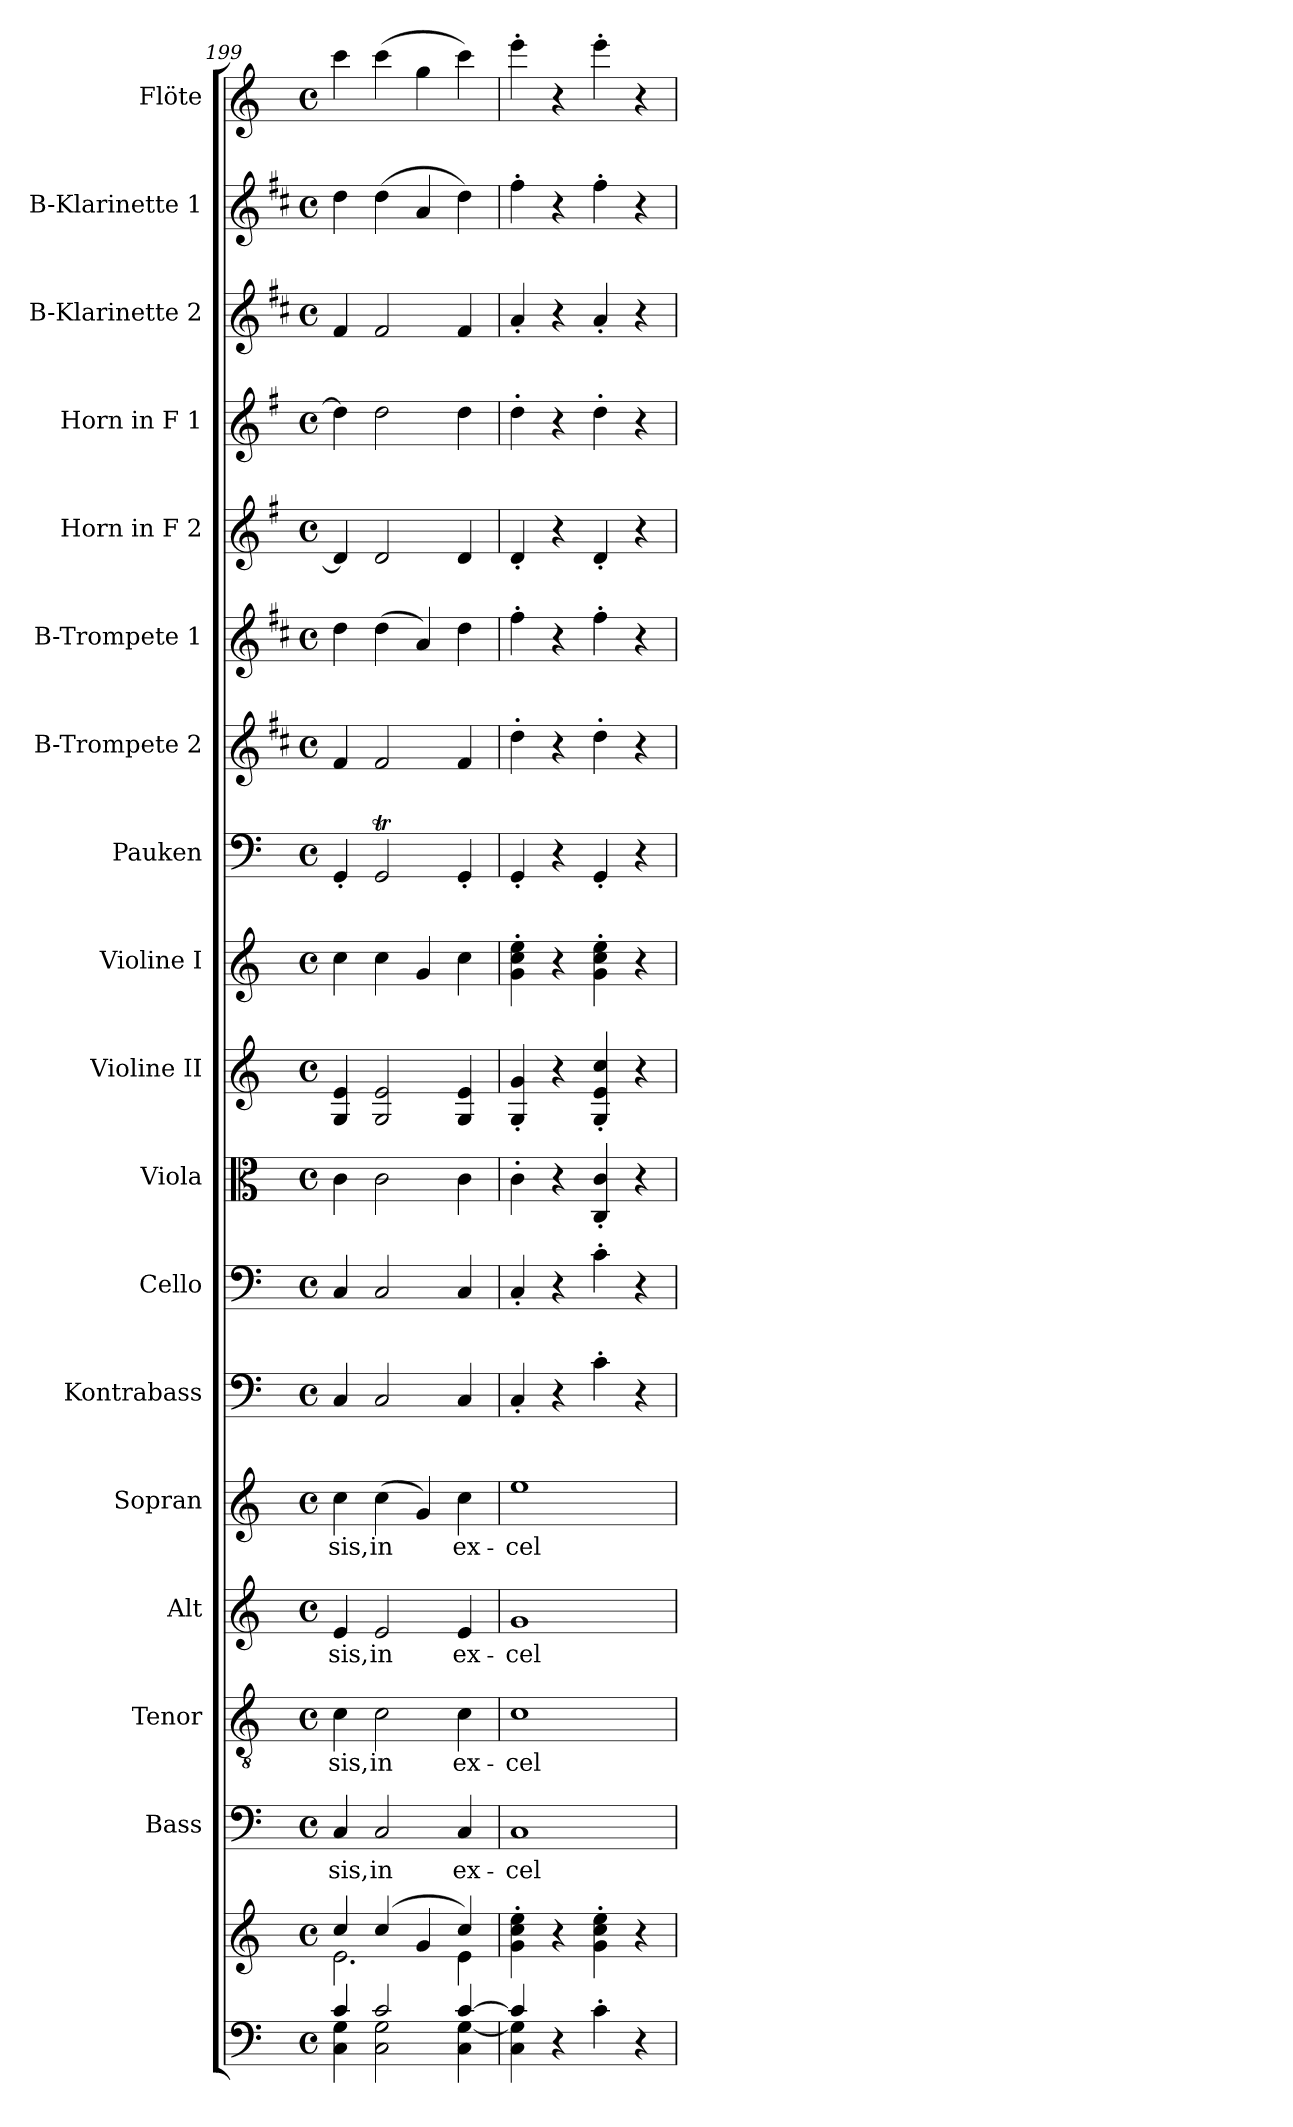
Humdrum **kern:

**kern	**kern	**kern	**text	**kern	**text	**kern	**text	**kern	**text	**kern	**kern	**kern	**kern	**kern	**kern	**kern	**kern	**kern	**kern	**kern	**kern	**kern
*part18	*part18	*part17	*part17	*part16	*part16	*part15	*part15	*part14	*part14	*part13	*part12	*part11	*part10	*part9	*part8	*part7	*part6	*part5	*part4	*part3	*part2	*part1
*staff19	*staff18	*staff17	*staff17	*staff16	*staff16	*staff15	*staff15	*staff14	*staff14	*staff13	*staff12	*staff11	*staff10	*staff9	*staff8	*staff7	*staff6	*staff5	*staff4	*staff3	*staff2	*staff1
*	*	*I"Bass	*	*I"Tenor	*	*I"Alt	*	*I"Sopran	*	*I"Kontrabass	*I"Cello	*I"Viola	*I"Violine II	*I"Violine I	*I"Pauken	*I"B-Trompete 2	*I"B-Trompete 1	*I"Horn in F 2	*I"Horn in F 1	*I"B-Klarinette 2	*I"B-Klarinette 1	*I"Flöte
*	*	*I'B.	*	*I'T.	*	*I'A.	*	*I'S.	*	*I'Kb.	*	*I'Vla.	*I'Vl. II	*I'Vl. I	*I'Pk.	*I'Trp. 2	*I'Trp. 1	*	*	*I'Kl. 2	*I'Kl. 1	*I'Fl.
*clefF4	*clefG2	*clefF4	*	*clefGv2	*	*clefG2	*	*clefG2	*	*clefF4	*clefF4	*clefC3	*clefG2	*clefG2	*clefF4	*clefG2	*clefG2	*clefG2	*clefG2	*clefG2	*clefG2	*clefG2
*	*	*	*	*	*	*	*	*	*	*ITrd7c12	*	*	*	*	*	*ITrd1c2	*ITrd1c2	*ITrd4c7	*ITrd4c7	*ITrd1c2	*ITrd1c2	*
*k[]	*k[]	*k[]	*	*k[]	*	*k[]	*	*k[]	*	*k[]	*k[]	*k[]	*k[]	*k[]	*k[]	*k[]	*k[]	*k[]	*k[]	*k[]	*k[]	*k[]
*C:	*C:	*C:	*	*C:	*	*C:	*	*C:	*	*C:	*C:	*C:	*C:	*C:	*C:	*C:	*C:	*C:	*C:	*C:	*C:	*C:
*M4/4	*M4/4	*M4/4	*	*M4/4	*	*M4/4	*	*M4/4	*	*M4/4	*M4/4	*M4/4	*M4/4	*M4/4	*M4/4	*M4/4	*M4/4	*M4/4	*M4/4	*M4/4	*M4/4	*M4/4
*met(c)	*met(c)	*met(c)	*	*met(c)	*	*met(c)	*	*met(c)	*	*met(c)	*met(c)	*met(c)	*met(c)	*met(c)	*met(c)	*met(c)	*met(c)	*met(c)	*met(c)	*met(c)	*met(c)	*met(c)
=199	=199	=199	=199	=199	=199	=199	=199	=199	=199	=199	=199	=199	=199	=199	=199	=199	=199	=199	=199	=199	=199	=199
*^	*^	*	*	*	*	*	*	*	*	*	*	*	*	*	*	*	*	*	*	*	*	*
!	!	!	!	!	!LO:LY:b	!	!LO:LY:b	!	!LO:LY:b	!	!LO:LY:b	!	!	!	!	!	!	!	!	!	!	!	!	!
4c/	4C\ 4G\	4cc/	2.e\	4C/	-sis,	4c\	-sis,	4e/	-sis,	4cc\	-sis,	4CC/	4C/	4c\	4G/ 4e/	4cc\	4GG'</	4e/	4cc\	4G/]	4g\]	4e/	4cc\	4ccc\
!	!	!	!	!	!LO:LY:b	!	!LO:LY:b	!	!LO:LY:b	!	!LO:LY:b	!	!	!	!	!	!	!	!	!	!	!	!	!
2c/	2C\ 2G\	(4cc/	.	2C/	in	2c\	in	2e/	in	(>4cc\	in	2CC/	2C/	2c\	2G/ 2e/	4cc\	2GGT/	2e/	(>4cc\	2G/	2g\	2e/	(>4cc\	(>4ccc\
.	.	4g/	.	.	.	.	.	.	.	4g/)	.	.	.	.	.	4g/	.	.	4g/)	.	.	.	4g/	4gg\
!	!	!	!	!	!LO:LY:b	!	!LO:LY:b	!	!LO:LY:b	!	!LO:LY:b	!	!	!	!	!	!	!	!	!	!	!	!	!
[>4c/	4C\ [<4G\	4cc/)	4e\	4C/	ex-	4c\	ex-	4e/	ex-	4cc\	ex-	4CC/	4C/	4c\	4G/ 4e/	4cc\	4GGTTT'</	4e/	4cc\	4G/	4g\	4e/	4cc\)	4ccc\)
=200	=200	=200	=200	=200	=200	=200	=200	=200	=200	=200	=200	=200	=200	=200	=200	=200	=200	=200	=200	=200	=200	=200	=200	=200
!	!	!	!	!	!LO:LY:b	!	!LO:LY:b	!	!LO:LY:b	!	!LO:LY:b	!	!	!	!	!	!	!	!	!	!	!	!	!
*	*	*v	*v	*	*	*	*	*	*	*	*	*	*	*	*	*	*	*	*	*	*	*	*	*
4c/]	4C\ 4G\]	4g\'> 4cc\'> 4ee\'>	1C	-cel-	1c	-cel-	1g	-cel-	1ee	-cel-	4CC'</	4C'</	4c'>\	4G/'< 4g/'<	4g\'> 4cc\'> 4ee\'>	4GG'</	4cc'>\	4ee'>\	4G'</	4g'>\	4g'</	4ee'>\	4eee'>\
2.ryy	4r	4r	.	.	.	.	.	.	.	.	4r	4r	4r	4r	4r	4r	4r	4r	4r	4r	4r	4r	4r
.	4c'>\	4g\'> 4cc\'> 4ee\'>	.	.	.	.	.	.	.	.	4C'>\	4c'>\	4C/'< 4c/'<	4G/'< 4e/'< 4cc/'<	4g\'> 4cc\'> 4ee\'>	4GG'</	4cc'>\	4ee'>\	4G'</	4g'>\	4g'</	4ee'>\	4eee'>\
.	4r	4r	.	.	.	.	.	.	.	.	4r	4r	4r	4r	4r	4r	4r	4r	4r	4r	4r	4r	4r
*v	*v	*	*	*	*	*	*	*	*	*	*	*	*	*	*	*	*	*	*	*	*	*	*
=	=	=	=	=	=	=	=	=	=	=	=	=	=	=	=	=	=	=	=	=	=	=
*-	*-	*-	*-	*-	*-	*-	*-	*-	*-	*-	*-	*-	*-	*-	*-	*-	*-	*-	*-	*-	*-	*-
